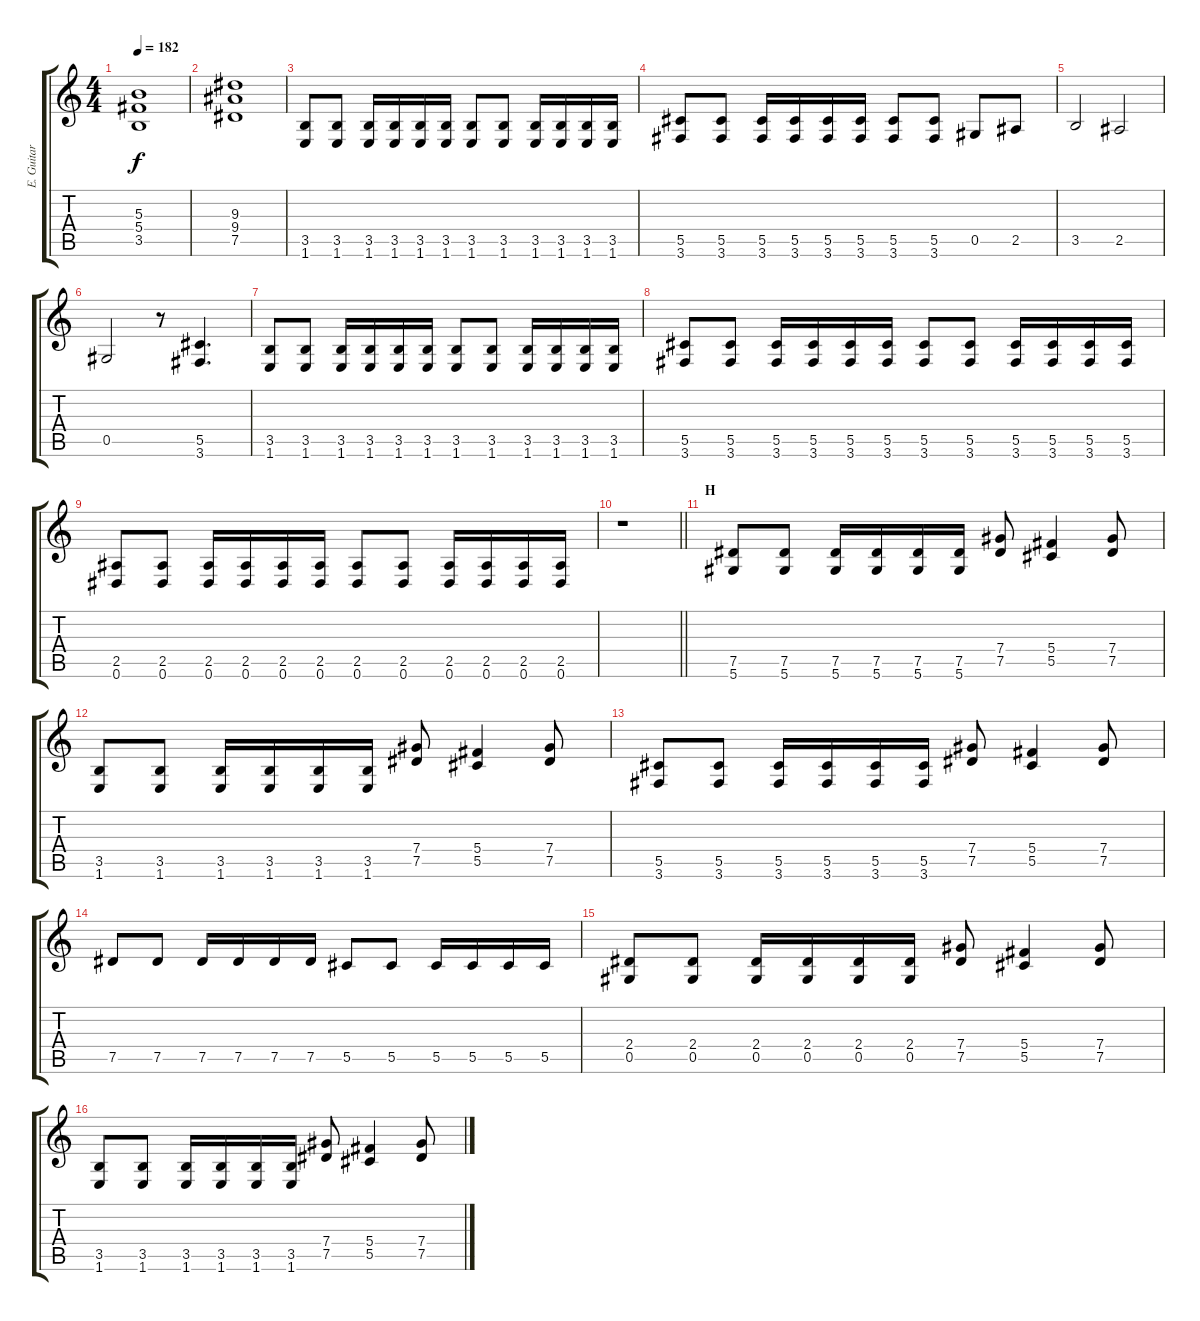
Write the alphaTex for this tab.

\track ("E. Guitar II" "E. Guitar ") {instrument overdrivenguitar}
\staff {score tabs}
\tuning (Eb4 Bb3 Gb3 Db3 Ab2 Eb2) {hide}
\ts (4 4)
\tempo 182
\clef g2
\ks c
(5.3 5.4 3.5).1{dy f} |
(9.3 9.4 7.5).1 |
(3.5 1.6).8 (3.5 1.6).8 (3.5 1.6).16 (3.5 1.6).16 (3.5 1.6).16 (3.5 1.6).16 (3.5 1.6).8 (3.5 1.6).8 (3.5 1.6).16 (3.5 1.6).16 (3.5 1.6).16 (3.5 1.6).16 |
(5.5 3.6).8 (5.5 3.6).8 (5.5 3.6).16 (5.5 3.6).16 (5.5 3.6).16 (5.5 3.6).16 (5.5 3.6).8 (5.5 3.6).8 0.5.8 2.5.8 |
3.5.2 2.5.2 |
0.5.2 r.8 (5.5 3.6).4{d} |
(3.5 1.6).8 (3.5 1.6).8 (3.5 1.6).16 (3.5 1.6).16 (3.5 1.6).16 (3.5 1.6).16 (3.5 1.6).8 (3.5 1.6).8 (3.5 1.6).16 (3.5 1.6).16 (3.5 1.6).16 (3.5 1.6).16 |
(5.5 3.6).8 (5.5 3.6).8 (5.5 3.6).16 (5.5 3.6).16 (5.5 3.6).16 (5.5 3.6).16 (5.5 3.6).8 (5.5 3.6).8 (5.5 3.6).16 (5.5 3.6).16 (5.5 3.6).16 (5.5 3.6).16 |
(2.5 0.6).8 (2.5 0.6).8 (2.5 0.6).16 (2.5 0.6).16 (2.5 0.6).16 (2.5 0.6).16 (2.5 0.6).8 (2.5 0.6).8 (2.5 0.6).16 (2.5 0.6).16 (2.5 0.6).16 (2.5 0.6).16 |
\barLineRight lightlight
r.1 |
\section ("" "H")
(7.5 5.6).8 (7.5 5.6).8 (7.5 5.6).16 (7.5 5.6).16 (7.5 5.6).16 (7.5 5.6).16 (7.4 7.5).8 (5.4 5.5).4 (7.4 7.5).8 |
(3.5 1.6).8 (3.5 1.6).8 (3.5 1.6).16 (3.5 1.6).16 (3.5 1.6).16 (3.5 1.6).16 (7.4 7.5).8 (5.4 5.5).4 (7.4 7.5).8 |
(5.5 3.6).8 (5.5 3.6).8 (5.5 3.6).16 (5.5 3.6).16 (5.5 3.6).16 (5.5 3.6).16 (7.4 7.5).8 (5.4 5.5).4 (7.4 7.5).8 |
7.5.8 7.5.8 7.5.16 7.5.16 7.5.16 7.5.16 5.5.8 5.5.8 5.5.16 5.5.16 5.5.16 5.5.16 |
(2.4 0.5).8 (2.4 0.5).8 (2.4 0.5).16 (2.4 0.5).16 (2.4 0.5).16 (2.4 0.5).16 (7.4 7.5).8 (5.4 5.5).4 (7.4 7.5).8 |
(3.5 1.6).8 (3.5 1.6).8 (3.5 1.6).16 (3.5 1.6).16 (3.5 1.6).16 (3.5 1.6).16 (7.4 7.5).8 (5.4 5.5).4 (7.4 7.5).8
